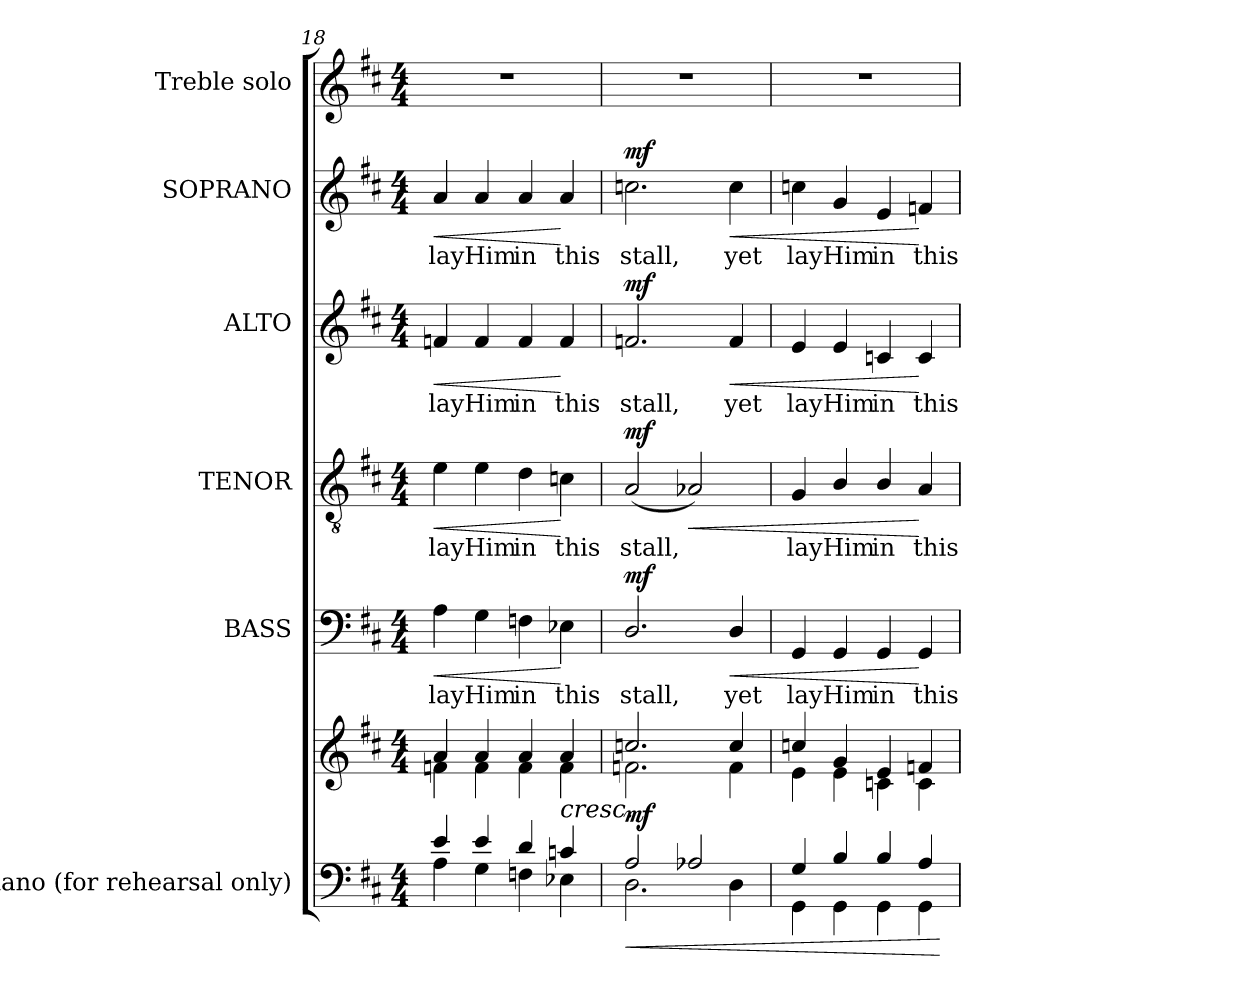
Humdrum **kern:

**kern	**kern	**dynam	**kern	**text	**dynam	**kern	**text	**dynam	**kern	**text	**dynam	**kern	**text	**dynam	**kern
*part6	*part6	*part6	*part5	*part5	*part5	*part4	*part4	*part4	*part3	*part3	*part3	*part2	*part2	*part2	*part1
*staff7	*staff6	*staff6/7	*staff5	*staff5	*staff5	*staff4	*staff4	*staff4	*staff3	*staff3	*staff3	*staff2	*staff2	*staff2	*staff1
*I"Piano  (for rehearsal  only)	*	*	*I"BASS	*	*	*I"TENOR	*	*	*I"ALTO	*	*	*I"SOPRANO	*	*	*I"Treble solo
*I'Pno.	*	*	*I'B.	*	*	*I'T.	*	*	*I'A.	*	*	*I'S.	*	*	*I'Tr.
!!LO:LB:g=z
*clefF4	*clefG2	*	*clefF4	*	*	*clefGv2	*	*	*clefG2	*	*	*clefG2	*	*	*clefG2
*	*	*	*	*	*	*ITrd7c12	*	*	*	*	*	*	*	*	*
*k[f#c#]	*k[f#c#]	*	*k[f#c#]	*	*	*k[f#c#]	*	*	*k[f#c#]	*	*	*k[f#c#]	*	*	*k[f#c#]
*D:	*D:	*	*D:	*	*	*D:	*	*	*D:	*	*	*D:	*	*	*D:
*M4/4	*M4/4	*	*M4/4	*	*	*M4/4	*	*	*M4/4	*	*	*M4/4	*	*	*M4/4
=18	=18	=18	=18	=18	=18	=18	=18	=18	=18	=18	=18	=18	=18	=18	=18
*^	*^	*	*	*	*	*	*	*	*	*	*	*	*	*	*
!	!	!	!	!	!	!LO:LY:b:color=#000000	!LO:HP:b	!	!	!	!	!	!	!	!	!	!
!	!	!	!	!	!	!	!	!	!LO:LY:b:color=#000000	!LO:HP:b	!	!	!	!	!	!	!
!	!	!	!	!	!	!	!	!	!	!	!	!LO:LY:b:color=#000000	!LO:HP:b	!	!	!	!
!	!	!	!	!	!	!	!	!	!	!	!	!	!	!	!LO:LY:b:color=#000000	!LO:HP:b	!
4ei/	4Ai\	4ai/	4fni\	.	4Ai\	lay	<	4Ei\	lay	<	4fni/	lay	<	4ai/	lay	<	1r
!	!	!	!	!	!	!LO:LY:b:color=#000000	!	!	!	!	!	!	!	!	!	!	!
!	!	!	!	!	!	!	!	!	!LO:LY:b:color=#000000	!	!	!	!	!	!	!	!
!	!	!	!	!	!	!	!	!	!	!	!	!LO:LY:b:color=#000000	!	!	!	!	!
!	!	!	!	!	!	!	!	!	!	!	!	!	!	!	!LO:LY:b:color=#000000	!	!
4ei/	4Gi\	4ai/	4fi\	[	4Gi\	Him	.	4Ei\	Him	.	4fi/	Him	.	4ai/	Him	.	.
!	!	!	!	!	!	!LO:LY:b:color=#000000	!	!	!	!	!	!	!	!	!	!	!
!	!	!	!	!	!	!	!	!	!LO:LY:b:color=#000000	!	!	!	!	!	!	!	!
!	!	!	!	!	!	!	!	!	!	!	!	!LO:LY:b:color=#000000	!	!	!	!	!
!	!	!	!	!	!	!	!	!	!	!	!	!	!	!	!LO:LY:b:color=#000000	!	!
4di/	4Fni\	4ai/	4fi\	.	4Fni\	in	.	4Di\	in	.	4fi/	in	.	4ai/	in	.	.
!	!	!	!	!LO:HP:b	!	!	!	!	!	!	!	!	!	!	!	!	!
!	!	!	!	!	!	!LO:LY:b:color=#000000	!	!	!	!	!	!	!	!	!	!	!
!	!	!	!	!	!	!	!	!	!LO:LY:b:color=#000000	!	!	!	!	!	!	!	!
!	!	!	!	!	!	!	!	!	!	!	!	!LO:LY:b:color=#000000	!	!	!	!	!
!	!	!	!	!	!	!	!	!	!	!	!	!	!	!	!LO:LY:b:color=#000000	!	!
4cni/	4E-Xi\	4ai/	4fi\	<	4E-Xi\	this	[	4Cni\	this	[	4fi/	this	[	4ai/	this	[	.
=19	=19	=19	=19	=19	=19	=19	=19	=19	=19	=19	=19	=19	=19	=19	=19	=19	=19
!	!	!	!	!LO:HP:b=2	!	!	!	!	!	!	!	!	!	!	!	!	!
!	!	!	!	!	!	!LO:LY:b:color=#000000	!	!	!	!	!	!	!	!	!	!	!
!	!	!	!	!	!	!	!	!	!LO:LY:b:color=#000000	!	!	!	!	!	!	!	!
!	!	!	!	!	!	!	!	!	!	!	!	!LO:LY:b:color=#000000	!	!	!	!	!
!	!	!	!	!	!	!	!	!	!	!	!	!	!	!	!LO:LY:b:color=#000000	!	!
2Ai/	2.Di\	2.ccni/	2.fni\	< mf	2.Di/	stall,	mf	(2AAi/	stall,	mf	2.fni/	stall,	mf	2.ccni\	stall,	mf	1r
!	!	!	!	!	!	!	!	!	!	!LO:HP:b	!	!	!	!	!	!	!
2A-Xi/	.	.	.	.	.	.	.	2AA-Xi/)	.	<	.	.	.	.	.	.	.
!	!	!	!	!	!	!LO:LY:b:color=#000000	!LO:HP:b	!	!	!	!	!	!	!	!	!	!
!	!	!	!	!	!	!	!	!	!	!	!	!LO:LY:b:color=#000000	!LO:HP:b	!	!	!	!
!	!	!	!	!	!	!	!	!	!	!	!	!	!	!	!LO:LY:b:color=#000000	!LO:HP:b	!
.	4Di\	4cci/	4fi\	.	4Di/	yet	<	.	.	.	4fi/	yet	<	4cci\	yet	<	.
=20	=20	=20	=20	=20	=20	=20	=20	=20	=20	=20	=20	=20	=20	=20	=20	=20	=20
!	!	!	!	!	!	!LO:LY:b:color=#000000	!	!	!	!	!	!	!	!	!	!	!
!	!	!	!	!	!	!	!	!	!LO:LY:b:color=#000000	!	!	!	!	!	!	!	!
!	!	!	!	!	!	!	!	!	!	!	!	!LO:LY:b:color=#000000	!	!	!	!	!
!	!	!	!	!	!	!	!	!	!	!	!	!	!	!	!LO:LY:b:color=#000000	!	!
4Gi/	4GGi\	4ccni/	4ei\	.	4GGi/	lay	.	4GGi/	lay	.	4ei/	lay	.	4ccni\	lay	.	1r
!	!	!	!	!	!	!LO:LY:b:color=#000000	!	!	!	!	!	!	!	!	!	!	!
!	!	!	!	!	!	!	!	!	!LO:LY:b:color=#000000	!	!	!	!	!	!	!	!
!	!	!	!	!	!	!	!	!	!	!	!	!LO:LY:b:color=#000000	!	!	!	!	!
!	!	!	!	!	!	!	!	!	!	!	!	!	!	!	!LO:LY:b:color=#000000	!	!
4Bi/	4GGi\	4gi/	4ei\	.	4GGi/	Him	.	4BBi/	Him	.	4ei/	Him	.	4gi/	Him	.	.
!	!	!	!	!	!	!LO:LY:b:color=#000000	!	!	!	!	!	!	!	!	!	!	!
!	!	!	!	!	!	!	!	!	!LO:LY:b:color=#000000	!	!	!	!	!	!	!	!
!	!	!	!	!	!	!	!	!	!	!	!	!LO:LY:b:color=#000000	!	!	!	!	!
!	!	!	!	!	!	!	!	!	!	!	!	!	!	!	!LO:LY:b:color=#000000	!	!
4Bi/	4GGi\	4ei/	4cni\	.	4GGi/	in	.	4BBi/	in	.	4cni/	in	.	4ei/	in	.	.
!	!	!	!	!	!	!LO:LY:b:color=#000000	!	!	!	!	!	!	!	!	!	!	!
!	!	!	!	!	!	!	!	!	!LO:LY:b:color=#000000	!	!	!	!	!	!	!	!
!	!	!	!	!	!	!	!	!	!	!	!	!LO:LY:b:color=#000000	!	!	!	!	!
!	!	!	!	!	!	!	!	!	!	!	!	!	!	!	!LO:LY:b:color=#000000	!	!
4Ai/	4GGi\	4fni/	4ci\	.	4GGi/	this	[	4AAi/	this	[	4ci/	this	[	4fni/	this	[	.
*v	*v	*	*	*	*	*	*	*	*	*	*	*	*	*	*	*	*
*	*v	*v	*	*	*	*	*	*	*	*	*	*	*	*	*	*
.	.	[	.	.	.	.	.	.	.	.	.	.	.	.	.
=	=	=	=	=	=	=	=	=	=	=	=	=	=	=	=
*-	*-	*-	*-	*-	*-	*-	*-	*-	*-	*-	*-	*-	*-	*-	*-
